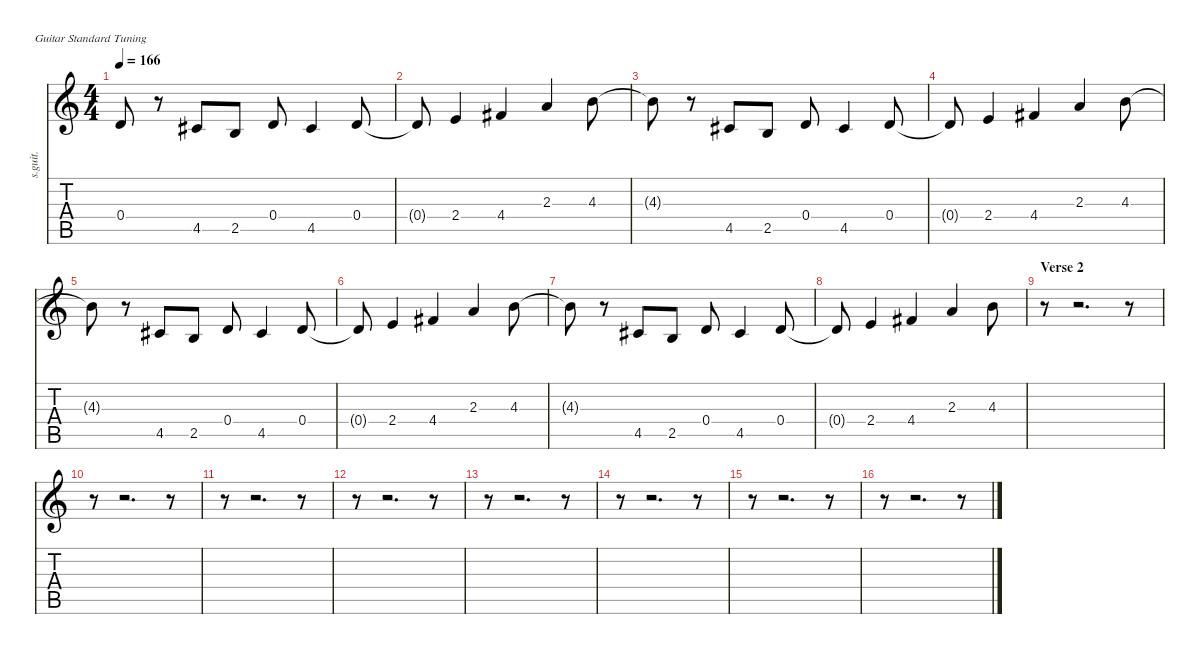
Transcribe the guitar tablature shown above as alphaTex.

\defaultSystemsLayout 4
\hideDynamics
\bracketExtendMode nobrackets
\track ("Jonny Greenwood" "s.guit.") {instrument electricguitarjazz}
\staff {score tabs}
\tuning (E4 B3 G3 D3 A2 E2)
\ts (4 4)
\tempo 166
\clef g2
\ks c
0.4{t}.8{lyrics (0 "") lyrics (1 "") lyrics (2 "") lyrics (3 "") lyrics (4 "") dy fff} r.8 4.5{acc #}.8{lyrics (0 "") lyrics (1 "") lyrics (2 "") lyrics (3 "") lyrics (4 "")} 2.5.8{lyrics (0 "") lyrics (1 "") lyrics (2 "") lyrics (3 "") lyrics (4 "")} 0.4.8{lyrics (0 "") lyrics (1 "") lyrics (2 "") lyrics (3 "") lyrics (4 "")} 4.5{acc #}.4{lyrics (0 "") lyrics (1 "") lyrics (2 "") lyrics (3 "") lyrics (4 "")} 0.4.8{lyrics (0 "") lyrics (1 "") lyrics (2 "") lyrics (3 "") lyrics (4 "")} |
0.4{t}.8{lyrics (0 "") lyrics (1 "") lyrics (2 "") lyrics (3 "") lyrics (4 "")} 2.4.4{lyrics (0 "") lyrics (1 "") lyrics (2 "") lyrics (3 "") lyrics (4 "")} 4.4{acc #}.4{lyrics (0 "") lyrics (1 "") lyrics (2 "") lyrics (3 "") lyrics (4 "")} 2.3.4{lyrics (0 "") lyrics (1 "") lyrics (2 "") lyrics (3 "") lyrics (4 "")} 4.3.8{lyrics (0 "") lyrics (1 "") lyrics (2 "") lyrics (3 "") lyrics (4 "")} |
4.3{t}.8{lyrics (0 "") lyrics (1 "") lyrics (2 "") lyrics (3 "") lyrics (4 "")} r.8 4.5{acc #}.8{lyrics (0 "") lyrics (1 "") lyrics (2 "") lyrics (3 "") lyrics (4 "")} 2.5.8{lyrics (0 "") lyrics (1 "") lyrics (2 "") lyrics (3 "") lyrics (4 "")} 0.4.8{lyrics (0 "") lyrics (1 "") lyrics (2 "") lyrics (3 "") lyrics (4 "")} 4.5{acc #}.4{lyrics (0 "") lyrics (1 "") lyrics (2 "") lyrics (3 "") lyrics (4 "")} 0.4.8{lyrics (0 "") lyrics (1 "") lyrics (2 "") lyrics (3 "") lyrics (4 "")} |
0.4{t}.8{lyrics (0 "") lyrics (1 "") lyrics (2 "") lyrics (3 "") lyrics (4 "")} 2.4.4{lyrics (0 "") lyrics (1 "") lyrics (2 "") lyrics (3 "") lyrics (4 "")} 4.4{acc #}.4{lyrics (0 "") lyrics (1 "") lyrics (2 "") lyrics (3 "") lyrics (4 "")} 2.3.4{lyrics (0 "") lyrics (1 "") lyrics (2 "") lyrics (3 "") lyrics (4 "")} 4.3.8{lyrics (0 "") lyrics (1 "") lyrics (2 "") lyrics (3 "") lyrics (4 "")} |
4.3{t}.8{lyrics (0 "") lyrics (1 "") lyrics (2 "") lyrics (3 "") lyrics (4 "")} r.8 4.5{acc #}.8{lyrics (0 "") lyrics (1 "") lyrics (2 "") lyrics (3 "") lyrics (4 "")} 2.5.8{lyrics (0 "") lyrics (1 "") lyrics (2 "") lyrics (3 "") lyrics (4 "")} 0.4.8{lyrics (0 "") lyrics (1 "") lyrics (2 "") lyrics (3 "") lyrics (4 "")} 4.5{acc #}.4{lyrics (0 "") lyrics (1 "") lyrics (2 "") lyrics (3 "") lyrics (4 "")} 0.4.8{lyrics (0 "") lyrics (1 "") lyrics (2 "") lyrics (3 "") lyrics (4 "")} |
0.4{t}.8{lyrics (0 "") lyrics (1 "") lyrics (2 "") lyrics (3 "") lyrics (4 "")} 2.4.4{lyrics (0 "") lyrics (1 "") lyrics (2 "") lyrics (3 "") lyrics (4 "")} 4.4{acc #}.4{lyrics (0 "") lyrics (1 "") lyrics (2 "") lyrics (3 "") lyrics (4 "")} 2.3.4{lyrics (0 "") lyrics (1 "") lyrics (2 "") lyrics (3 "") lyrics (4 "")} 4.3.8{lyrics (0 "") lyrics (1 "") lyrics (2 "") lyrics (3 "") lyrics (4 "")} |
4.3{t}.8{lyrics (0 "") lyrics (1 "") lyrics (2 "") lyrics (3 "") lyrics (4 "")} r.8 4.5{acc #}.8{lyrics (0 "") lyrics (1 "") lyrics (2 "") lyrics (3 "") lyrics (4 "")} 2.5.8{lyrics (0 "") lyrics (1 "") lyrics (2 "") lyrics (3 "") lyrics (4 "")} 0.4.8{lyrics (0 "") lyrics (1 "") lyrics (2 "") lyrics (3 "") lyrics (4 "")} 4.5{acc #}.4{lyrics (0 "") lyrics (1 "") lyrics (2 "") lyrics (3 "") lyrics (4 "")} 0.4.8{lyrics (0 "") lyrics (1 "") lyrics (2 "") lyrics (3 "") lyrics (4 "")} |
0.4{t}.8{lyrics (0 "") lyrics (1 "") lyrics (2 "") lyrics (3 "") lyrics (4 "")} 2.4.4{lyrics (0 "") lyrics (1 "") lyrics (2 "") lyrics (3 "") lyrics (4 "")} 4.4{acc #}.4{lyrics (0 "") lyrics (1 "") lyrics (2 "") lyrics (3 "") lyrics (4 "")} 2.3.4{lyrics (0 "") lyrics (1 "") lyrics (2 "") lyrics (3 "") lyrics (4 "")} 4.3.8{lyrics (0 "") lyrics (1 "") lyrics (2 "") lyrics (3 "") lyrics (4 "")} |
\section ("" "Verse 2")
r.8 r.2{d} r.8 |
r.8 r.2{d} r.8 |
r.8 r.2{d} r.8 |
r.8 r.2{d} r.8 |
r.8 r.2{d} r.8 |
r.8 r.2{d} r.8 |
r.8 r.2{d} r.8 |
r.8 r.2{d} r.8
